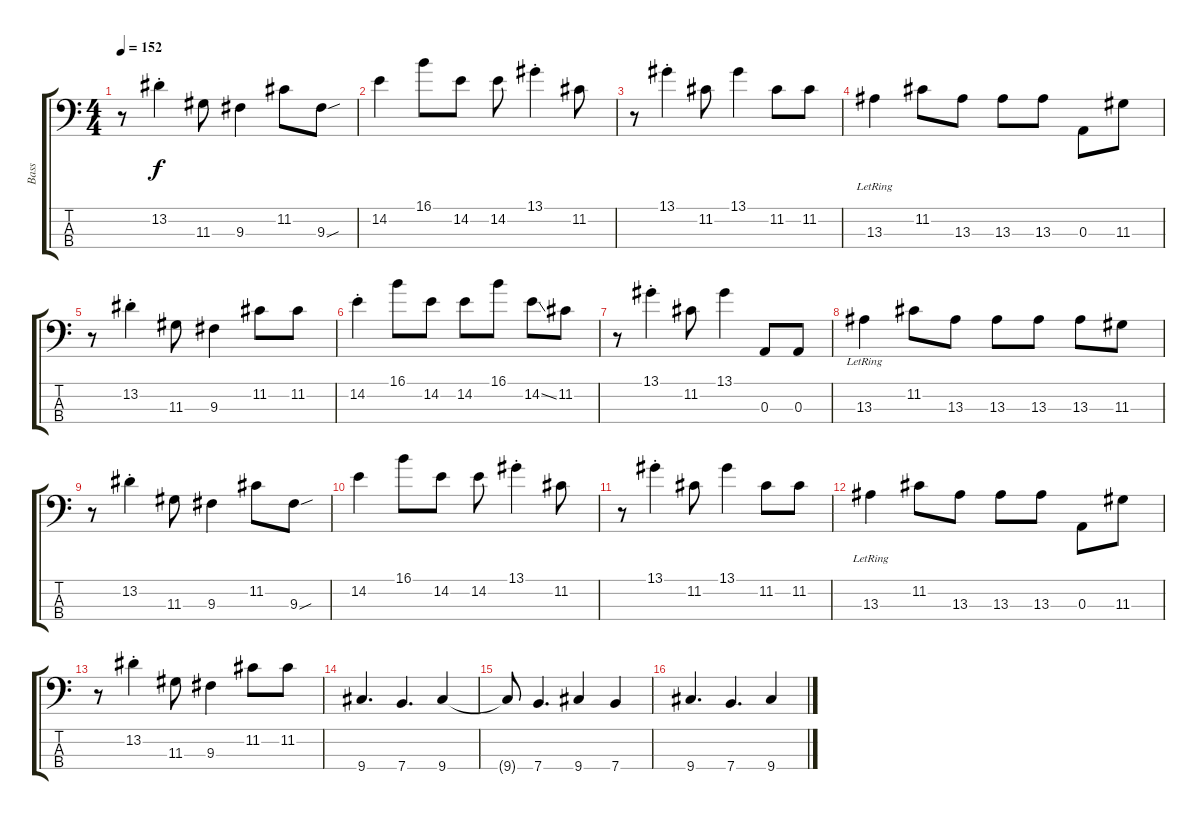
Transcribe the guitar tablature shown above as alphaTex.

\track ("Bass" "Bass") {instrument electricbasspick}
\staff {score tabs}
\tuning (G2 D2 A1 E1) {hide}
\ts (4 4)
\tempo 152
\clef f4
\ks c
r.8{dy f} 13.2{st}.4 11.3.8 9.3.4 11.2.8 9.3{sou}.8 |
14.2.4 16.1.8 14.2.8 14.2.8 13.1{st}.4 11.2.8 |
r.8 13.1{st}.4 11.2.8 13.1.4 11.2.8 11.2.8 |
13.3{lr}.4 11.2.8 13.3.8 13.3.8 13.3.8 0.3.8 11.3.8 |
r.8 13.2{st}.4 11.3.8 9.3.4 11.2.8 11.2.8 |
14.2{st}.4 16.1.8 14.2.8 14.2.8 16.1.8 14.2{ss}.8 11.2.8 |
r.8 13.1{st}.4 11.2.8 13.1.4 0.3.8 0.3.8 |
13.3{lr}.4 11.2.8 13.3.8 13.3.8 13.3.8 13.3.8 11.3.8 |
r.8 13.2{st}.4 11.3.8 9.3.4 11.2.8 9.3{sou}.8 |
14.2.4 16.1.8 14.2.8 14.2.8 13.1{st}.4 11.2.8 |
r.8 13.1{st}.4 11.2.8 13.1.4 11.2.8 11.2.8 |
13.3{lr}.4 11.2.8 13.3.8 13.3.8 13.3.8 0.3.8 11.3.8 |
r.8 13.2{st}.4 11.3.8 9.3.4 11.2.8 11.2.8 |
9.4.4{d} 7.4.4{d} 9.4.4 |
9.4{t}.8 7.4.4{d} 9.4.4 7.4.4 |
9.4.4{d} 7.4.4{d} 9.4.4
